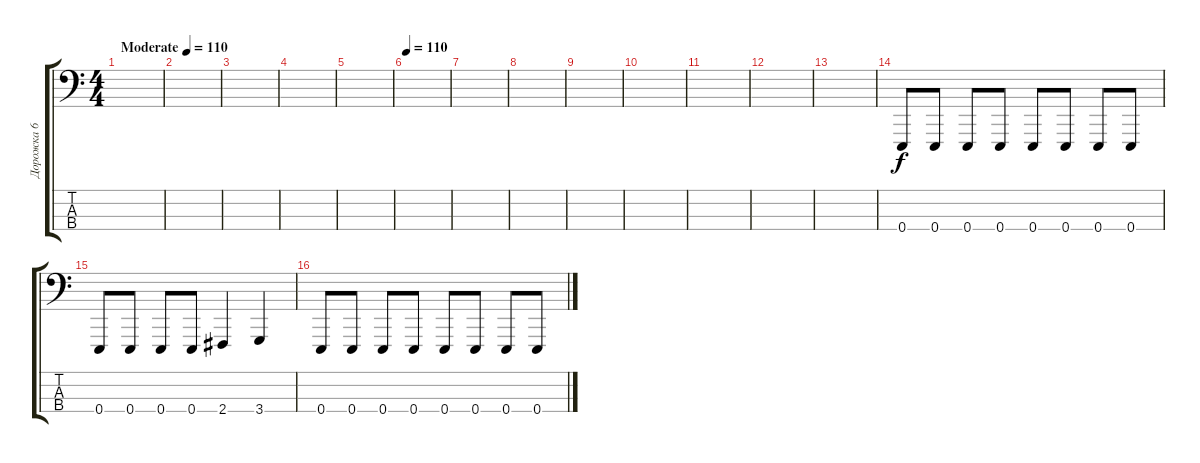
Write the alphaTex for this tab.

\track ("Дорожка 6" "Дорожка 6") {instrument lead8bassandlead}
\staff {score tabs}
\tuning (G2 D2 A1 E1) {hide}
\ts (4 4)
\tempo (110 "Moderate")
\tempo 75
\tempo (110 "Moderate")
\clef f4
\ks c
|
|
|
|
|
\tempo 110
|
|
|
|
|
|
|
|
0.4.8 0.4.8 0.4.8 0.4.8 0.4.8 0.4.8 0.4.8 0.4.8 |
0.4.8 0.4.8 0.4.8 0.4.8 2.4.4 3.4.4 |
0.4.8 0.4.8 0.4.8 0.4.8 0.4.8 0.4.8 0.4.8 0.4.8
